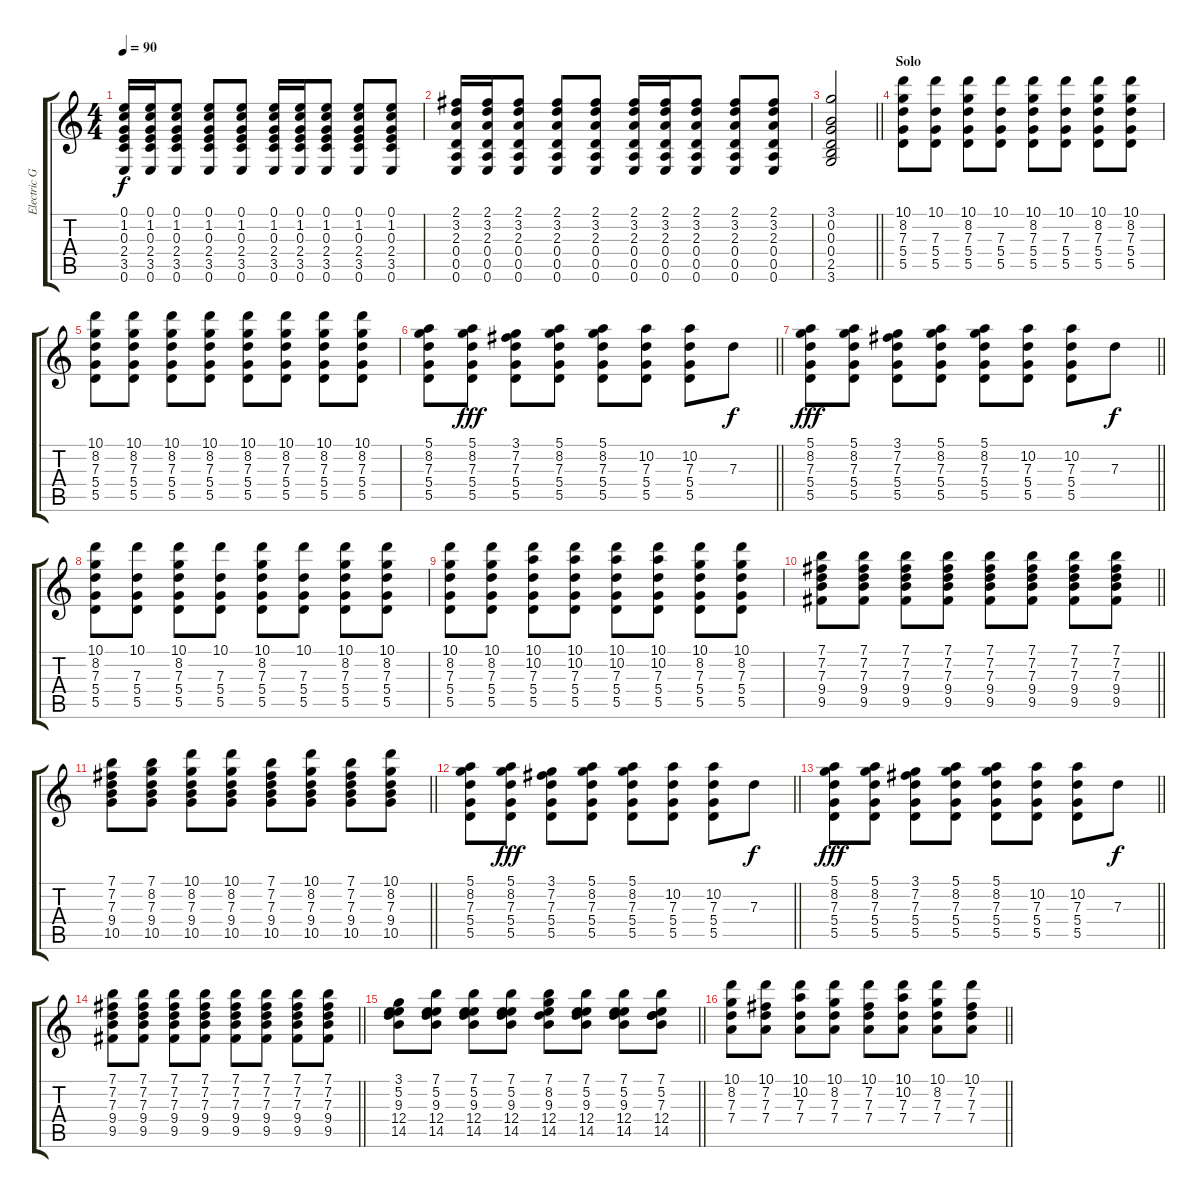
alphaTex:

\track ("Electric Guitar" "Electric G") {instrument overdrivenguitar}
\staff {score tabs}
\tuning (E4 B3 G3 D3 A2 E2) {hide}
\ts (4 4)
\tempo 90
\clef g2
\ks c
(0.1 1.2 0.3 2.4 3.5 0.6).16{dy f} (0.1 1.2 0.3 2.4 3.5 0.6).16 (0.1 1.2 0.3 2.4 3.5 0.6).8 (0.1 1.2 0.3 2.4 3.5 0.6).8 (0.1 1.2 0.3 2.4 3.5 0.6).8 (0.1 1.2 0.3 2.4 3.5 0.6).16 (0.1 1.2 0.3 2.4 3.5 0.6).16 (0.1 1.2 0.3 2.4 3.5 0.6).8 (0.1 1.2 0.3 2.4 3.5 0.6).8 (0.1 1.2 0.3 2.4 3.5 0.6).8 |
(2.1 3.2 2.3 0.4 0.5 0.6).16 (2.1 3.2 2.3 0.4 0.5 0.6).16 (2.1 3.2 2.3 0.4 0.5 0.6).8 (2.1 3.2 2.3 0.4 0.5 0.6).8 (2.1 3.2 2.3 0.4 0.5 0.6).8 (2.1 3.2 2.3 0.4 0.5 0.6).16 (2.1 3.2 2.3 0.4 0.5 0.6).16 (2.1 3.2 2.3 0.4 0.5 0.6).8 (2.1 3.2 2.3 0.4 0.5 0.6).8 (2.1 3.2 2.3 0.4 0.5 0.6).8 |
\barLineRight lightlight
(3.1 0.2 0.3 0.4 2.5 3.6).2 |
\section ("" "Solo")
(10.1 8.2 7.3 5.4 5.5).8 (10.1 7.3 5.4 5.5).8 (10.1 8.2 7.3 5.4 5.5).8 (10.1 7.3 5.4 5.5).8 (10.1 8.2 7.3 5.4 5.5).8 (10.1 7.3 5.4 5.5).8 (10.1 8.2 7.3 5.4 5.5).8 (10.1 8.2 7.3 5.4 5.5).8 |
(10.1 8.2 7.3 5.4 5.5).8 (10.1 8.2 7.3 5.4 5.5).8 (10.1 8.2 7.3 5.4 5.5).8 (10.1 8.2 7.3 5.4 5.5).8 (10.1 8.2 7.3 5.4 5.5).8 (10.1 8.2 7.3 5.4 5.5).8 (10.1 8.2 7.3 5.4 5.5).8 (10.1 8.2 7.3 5.4 5.5).8 |
\barLineRight lightlight
(5.1 8.2 7.3 5.4 5.5).8 (5.1 8.2 7.3 5.4 5.5).8{dy fff} (3.1 7.2 7.3 5.4 5.5).8 (5.1 8.2 7.3 5.4 5.5).8 (5.1 8.2 7.3 5.4 5.5).8 (10.2 7.3 5.4 5.5).8 (10.2 7.3 5.4 5.5).8 7.3.8{dy f} |
\barLineRight lightlight
(5.1 8.2 7.3 5.4 5.5).8{dy fff} (5.1 8.2 7.3 5.4 5.5).8 (3.1 7.2 7.3 5.4 5.5).8 (5.1 8.2 7.3 5.4 5.5).8 (5.1 8.2 7.3 5.4 5.5).8 (10.2 7.3 5.4 5.5).8 (10.2 7.3 5.4 5.5).8 7.3.8{dy f} |
(10.1 8.2 7.3 5.4 5.5).8 (10.1 7.3 5.4 5.5).8 (10.1 8.2 7.3 5.4 5.5).8 (10.1 7.3 5.4 5.5).8 (10.1 8.2 7.3 5.4 5.5).8 (10.1 7.3 5.4 5.5).8 (10.1 8.2 7.3 5.4 5.5).8 (10.1 8.2 7.3 5.4 5.5).8 |
(10.1 8.2 7.3 5.4 5.5).8 (10.1 8.2 7.3 5.4 5.5).8 (10.1 10.2 7.3 5.4 5.5).8 (10.1 10.2 7.3 5.4 5.5).8 (10.1 10.2 7.3 5.4 5.5).8 (10.1 10.2 7.3 5.4 5.5).8 (10.1 8.2 7.3 5.4 5.5).8 (10.1 8.2 7.3 5.4 5.5).8 |
\barLineRight lightlight
(7.1 7.2 7.3 9.4 9.5).8 (7.1 7.2 7.3 9.4 9.5).8 (7.1 7.2 7.3 9.4 9.5).8 (7.1 7.2 7.3 9.4 9.5).8 (7.1 7.2 7.3 9.4 9.5).8 (7.1 7.2 7.3 9.4 9.5).8 (7.1 7.2 7.3 9.4 9.5).8 (7.1 7.2 7.3 9.4 9.5).8 |
\barLineRight lightlight
(7.1 7.2 7.3 9.4 10.5).8 (7.1 8.2 7.3 9.4 10.5).8 (10.1 8.2 7.3 9.4 10.5).8 (10.1 8.2 7.3 9.4 10.5).8 (7.1 7.2 7.3 9.4 10.5).8 (10.1 8.2 7.3 9.4 10.5).8 (7.1 7.2 7.3 9.4 10.5).8 (10.1 8.2 7.3 9.4 10.5).8 |
\barLineRight lightlight
(5.1 8.2 7.3 5.4 5.5).8 (5.1 8.2 7.3 5.4 5.5).8{dy fff} (3.1 7.2 7.3 5.4 5.5).8 (5.1 8.2 7.3 5.4 5.5).8 (5.1 8.2 7.3 5.4 5.5).8 (10.2 7.3 5.4 5.5).8 (10.2 7.3 5.4 5.5).8 7.3.8{dy f} |
\barLineRight lightlight
(5.1 8.2 7.3 5.4 5.5).8{dy fff} (5.1 8.2 7.3 5.4 5.5).8 (3.1 7.2 7.3 5.4 5.5).8 (5.1 8.2 7.3 5.4 5.5).8 (5.1 8.2 7.3 5.4 5.5).8 (10.2 7.3 5.4 5.5).8 (10.2 7.3 5.4 5.5).8 7.3.8{dy f} |
\barLineRight lightlight
(7.1 7.2 7.3 9.4 9.5).8 (7.1 7.2 7.3 9.4 9.5).8 (7.1 7.2 7.3 9.4 9.5).8 (7.1 7.2 7.3 9.4 9.5).8 (7.1 7.2 7.3 9.4 9.5).8 (7.1 7.2 7.3 9.4 9.5).8 (7.1 7.2 7.3 9.4 9.5).8 (7.1 7.2 7.3 9.4 9.5).8 |
\barLineRight lightlight
(3.1 5.2 9.3 12.4 14.5).8 (7.1 5.2 9.3 12.4 14.5).8 (7.1 5.2 9.3 12.4 14.5).8 (7.1 5.2 9.3 12.4 14.5).8 (7.1 8.2 9.3 12.4 14.5).8 (7.1 5.2 9.3 12.4 14.5).8 (7.1 5.2 9.3 12.4 14.5).8 (7.1 5.2 7.3 12.4 14.5).8 |
\barLineRight lightlight
(10.1 8.2 7.3 7.4).8 (10.1 7.2 7.3 7.4).8 (10.1 10.2 7.3 7.4).8 (10.1 8.2 7.3 7.4).8 (10.1 7.2 7.3 7.4).8 (10.1 10.2 7.3 7.4).8 (10.1 8.2 7.3 7.4).8 (10.1 7.2 7.3 7.4).8
